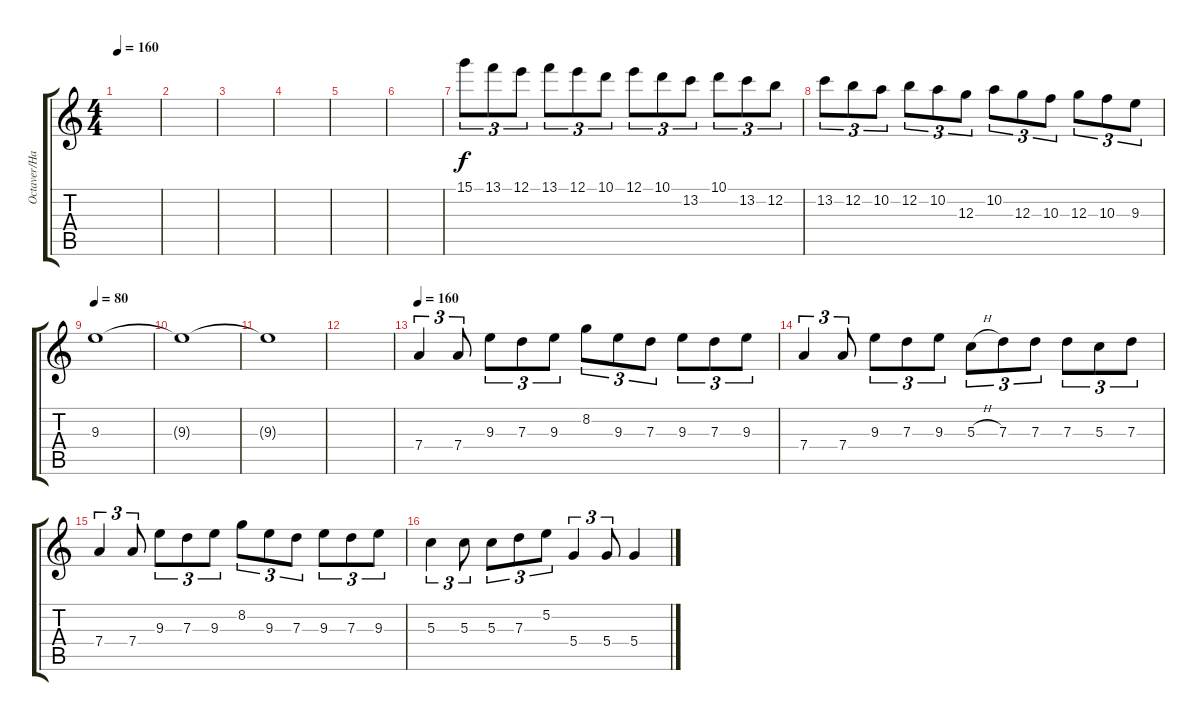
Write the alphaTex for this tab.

\track ("Octaver/Harmony" "Octaver/Ha") {instrument distortionguitar}
\staff {score tabs}
\tuning (E4 B3 G3 D3 A2 E2) {hide}
\ts (4 4)
\tempo 160
\clef g2
\ks c
|
|
|
|
|
|
15.1.8{tu (3 2)} 13.1.8{tu (3 2)} 12.1.8{tu (3 2)} 13.1.8{tu (3 2)} 12.1.8{tu (3 2)} 10.1.8{tu (3 2)} 12.1.8{tu (3 2)} 10.1.8{tu (3 2)} 13.2.8{tu (3 2)} 10.1.8{tu (3 2)} 13.2.8{tu (3 2)} 12.2.8{tu (3 2)} |
13.2.8{tu (3 2)} 12.2.8{tu (3 2)} 10.2.8{tu (3 2)} 12.2.8{tu (3 2)} 10.2.8{tu (3 2)} 12.3.8{tu (3 2)} 10.2.8{tu (3 2)} 12.3.8{tu (3 2)} 10.3.8{tu (3 2)} 12.3.8{tu (3 2)} 10.3.8{tu (3 2)} 9.3.8{tu (3 2)} |
\tempo 80
9.3.1 |
9.3{t}.1 |
9.3{t}.1 |
|
\tempo 160
7.4.4{tu (3 2) volume 13} 7.4.8{tu (3 2)} 9.3.8{tu (3 2)} 7.3.8{tu (3 2)} 9.3.8{tu (3 2)} 8.2.8{tu (3 2)} 9.3.8{tu (3 2)} 7.3.8{tu (3 2)} 9.3.8{tu (3 2)} 7.3.8{tu (3 2)} 9.3.8{tu (3 2)} |
7.4.4{tu (3 2)} 7.4.8{tu (3 2)} 9.3.8{tu (3 2)} 7.3.8{tu (3 2)} 9.3.8{tu (3 2)} 5.3{h}.8{tu (3 2)} 7.3.8{tu (3 2)} 7.3.8{tu (3 2)} 7.3.8{tu (3 2)} 5.3.8{tu (3 2)} 7.3.8{tu (3 2)} |
7.4.4{tu (3 2) volume 13} 7.4.8{tu (3 2)} 9.3.8{tu (3 2)} 7.3.8{tu (3 2)} 9.3.8{tu (3 2)} 8.2.8{tu (3 2)} 9.3.8{tu (3 2)} 7.3.8{tu (3 2)} 9.3.8{tu (3 2)} 7.3.8{tu (3 2)} 9.3.8{tu (3 2)} |
5.3.4{tu (3 2)} 5.3.8{tu (3 2)} 5.3.8{tu (3 2)} 7.3.8{tu (3 2)} 5.2.8{tu (3 2)} 5.4.4{tu (3 2)} 5.4.8{tu (3 2)} 5.4.4
